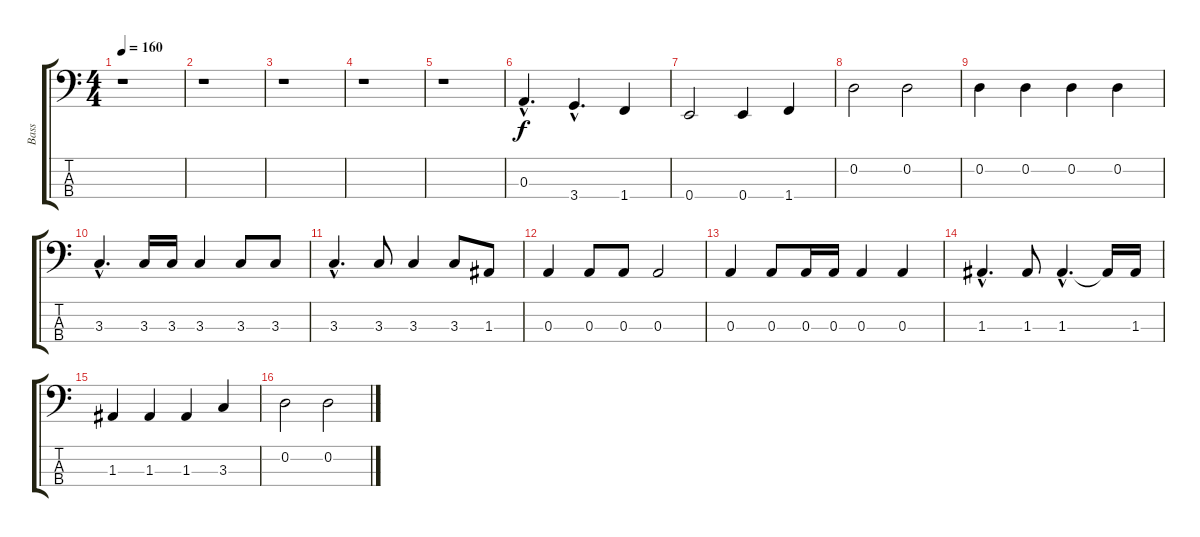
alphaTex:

\track ("Bass" "Bass") {instrument electricbassfinger}
\staff {score tabs}
\tuning (G2 D2 A1 E1) {hide}
\ts (4 4)
\tempo 160
\clef f4
\ks c
r.1{dy f} |
r.1 |
r.1 |
r.1 |
r.1 |
0.3{hac}.4{d} 3.4{hac}.4{d} 1.4.4 |
0.4.2 0.4.4 1.4.4 |
0.2.2 0.2.2 |
0.2.4 0.2.4 0.2.4 0.2.4 |
3.3{hac}.4{d} 3.3.16 3.3.16 3.3.4 3.3.8 3.3.8 |
3.3{hac}.4{d} 3.3.8 3.3.4 3.3.8 1.3.8 |
0.3.4 0.3.8 0.3.8 0.3.2 |
0.3.4 0.3.8 0.3.16 0.3.16 0.3.4 0.3.4 |
1.3{hac}.4{d} 1.3.8 1.3{hac}.4{d} 1.3{t}.16 1.3.16 |
1.3.4 1.3.4 1.3.4 3.3.4 |
0.2.2 0.2.2
